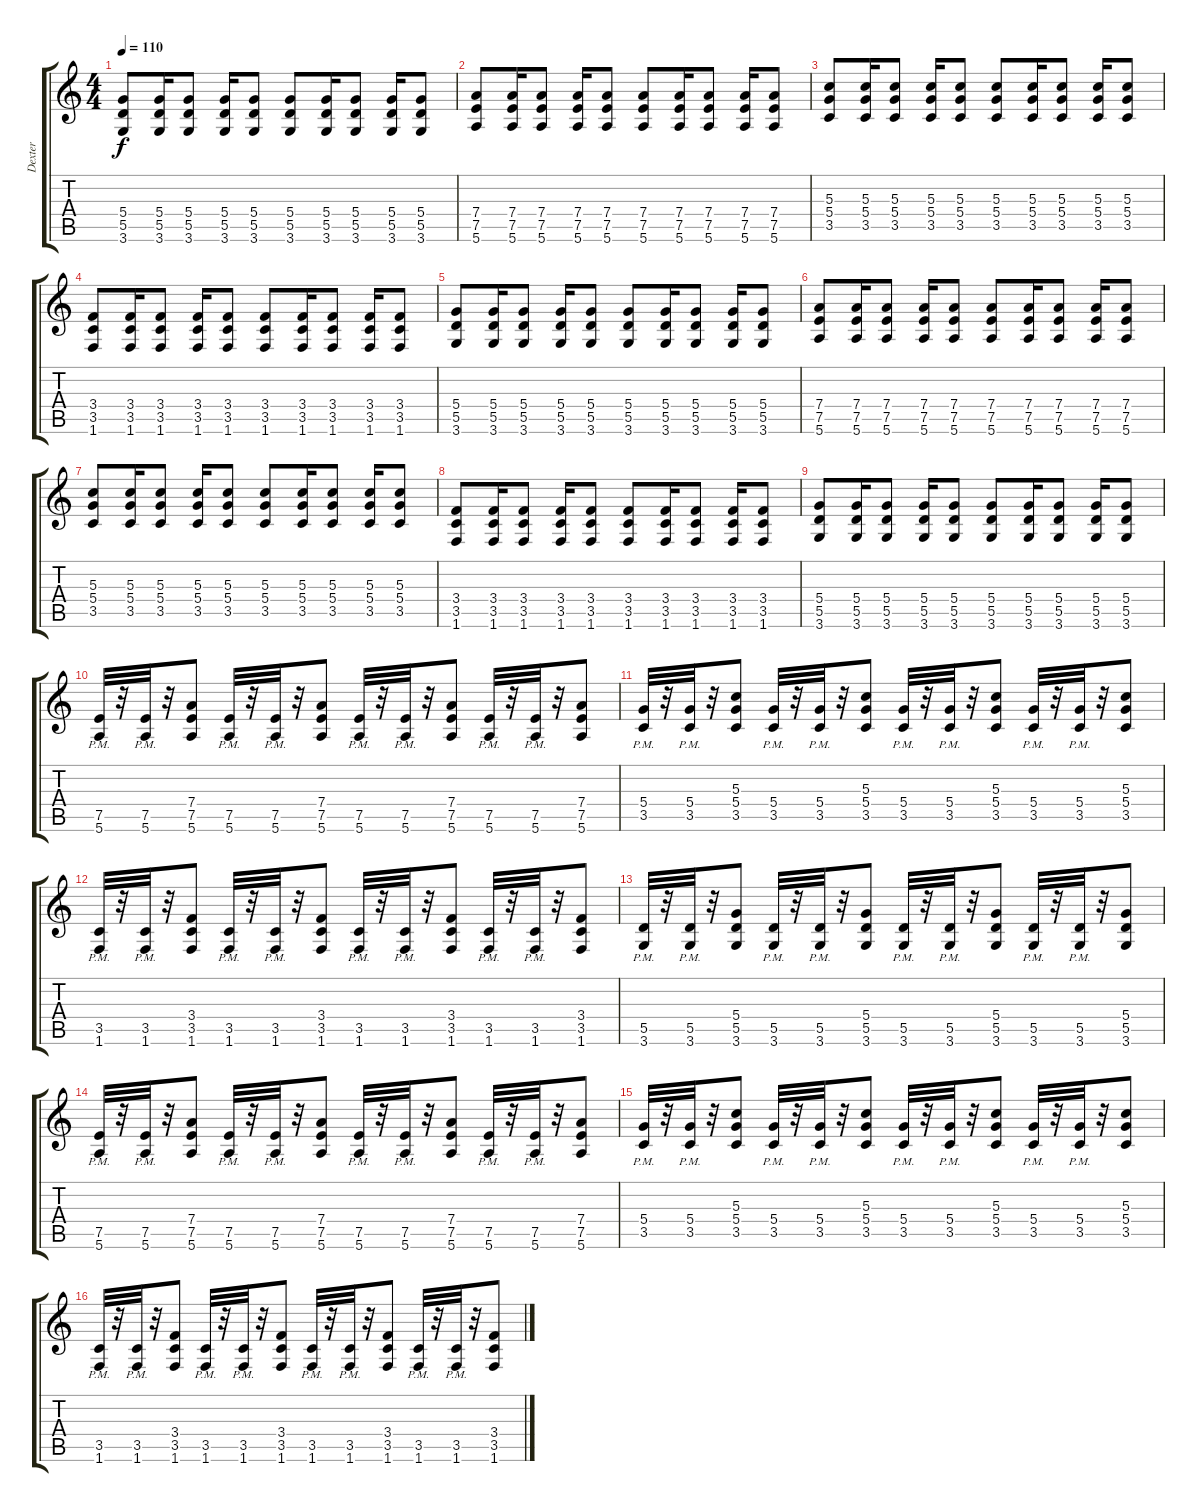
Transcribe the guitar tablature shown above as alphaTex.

\track ("Dexter" "Dexter") {instrument distortionguitar}
\staff {score tabs}
\tuning (E4 B3 G3 D3 A2 E2) {hide}
\ts (4 4)
\tempo 110
\clef g2
\ks c
(5.4 5.5 3.6).8{dy f} (5.4 5.5 3.6).16 (5.4 5.5 3.6).8 (5.4 5.5 3.6).16 (5.4 5.5 3.6).8 (5.4 5.5 3.6).8 (5.4 5.5 3.6).16 (5.4 5.5 3.6).8 (5.4 5.5 3.6).16 (5.4 5.5 3.6).8 |
(7.4 7.5 5.6).8 (7.4 7.5 5.6).16 (7.4 7.5 5.6).8 (7.4 7.5 5.6).16 (7.4 7.5 5.6).8 (7.4 7.5 5.6).8 (7.4 7.5 5.6).16 (7.4 7.5 5.6).8 (7.4 7.5 5.6).16 (7.4 7.5 5.6).8 |
(5.3 5.4 3.5).8 (5.3 5.4 3.5).16 (5.3 5.4 3.5).8 (5.3 5.4 3.5).16 (5.3 5.4 3.5).8 (5.3 5.4 3.5).8 (5.3 5.4 3.5).16 (5.3 5.4 3.5).8 (5.3 5.4 3.5).16 (5.3 5.4 3.5).8 |
(3.4 3.5 1.6).8 (3.4 3.5 1.6).16 (3.4 3.5 1.6).8 (3.4 3.5 1.6).16 (3.4 3.5 1.6).8 (3.4 3.5 1.6).8 (3.4 3.5 1.6).16 (3.4 3.5 1.6).8 (3.4 3.5 1.6).16 (3.4 3.5 1.6).8 |
(5.4 5.5 3.6).8 (5.4 5.5 3.6).16 (5.4 5.5 3.6).8 (5.4 5.5 3.6).16 (5.4 5.5 3.6).8 (5.4 5.5 3.6).8 (5.4 5.5 3.6).16 (5.4 5.5 3.6).8 (5.4 5.5 3.6).16 (5.4 5.5 3.6).8 |
(7.4 7.5 5.6).8 (7.4 7.5 5.6).16 (7.4 7.5 5.6).8 (7.4 7.5 5.6).16 (7.4 7.5 5.6).8 (7.4 7.5 5.6).8 (7.4 7.5 5.6).16 (7.4 7.5 5.6).8 (7.4 7.5 5.6).16 (7.4 7.5 5.6).8 |
(5.3 5.4 3.5).8 (5.3 5.4 3.5).16 (5.3 5.4 3.5).8 (5.3 5.4 3.5).16 (5.3 5.4 3.5).8 (5.3 5.4 3.5).8 (5.3 5.4 3.5).16 (5.3 5.4 3.5).8 (5.3 5.4 3.5).16 (5.3 5.4 3.5).8 |
(3.4 3.5 1.6).8 (3.4 3.5 1.6).16 (3.4 3.5 1.6).8 (3.4 3.5 1.6).16 (3.4 3.5 1.6).8 (3.4 3.5 1.6).8 (3.4 3.5 1.6).16 (3.4 3.5 1.6).8 (3.4 3.5 1.6).16 (3.4 3.5 1.6).8 |
(5.4 5.5 3.6).8 (5.4 5.5 3.6).16 (5.4 5.5 3.6).8 (5.4 5.5 3.6).16 (5.4 5.5 3.6).8 (5.4 5.5 3.6).8 (5.4 5.5 3.6).16 (5.4 5.5 3.6).8 (5.4 5.5 3.6).16 (5.4 5.5 3.6).8 |
(7.5{pm} 5.6{pm}).32 r.32 (7.5{pm} 5.6{pm}).32 r.32 (7.4 7.5 5.6).8 (7.5{pm} 5.6{pm}).32 r.32 (7.5{pm} 5.6{pm}).32 r.32 (7.4 7.5 5.6).8 (7.5{pm} 5.6{pm}).32 r.32 (7.5{pm} 5.6{pm}).32 r.32 (7.4 7.5 5.6).8 (7.5{pm} 5.6{pm}).32 r.32 (7.5{pm} 5.6{pm}).32 r.32 (7.4 7.5 5.6).8 |
(5.4 3.5{pm}).32 r.32 (5.4 3.5{pm}).32 r.32 (5.3 5.4 3.5).8 (5.4 3.5{pm}).32 r.32 (5.4 3.5{pm}).32 r.32 (5.3 5.4 3.5).8 (5.4 3.5{pm}).32 r.32 (5.4 3.5{pm}).32 r.32 (5.3 5.4 3.5).8 (5.4 3.5{pm}).32 r.32 (5.4 3.5{pm}).32 r.32 (5.3 5.4 3.5).8 |
(3.5{pm} 1.6{pm}).32 r.32 (3.5 1.6{pm}).32 r.32 (3.4 3.5 1.6).8 (3.5{pm} 1.6{pm}).32 r.32 (3.5{pm} 1.6{pm}).32 r.32 (3.4 3.5 1.6).8 (3.5{pm} 1.6{pm}).32 r.32 (3.5{pm} 1.6{pm}).32 r.32 (3.4 3.5 1.6).8 (3.5{pm} 1.6{pm}).32 r.32 (3.5{pm} 1.6{pm}).32 r.32 (3.4 3.5 1.6).8 |
(5.5{pm} 3.6{pm}).32 r.32 (5.5{pm} 3.6{pm}).32 r.32 (5.4 5.5 3.6).8 (5.5{pm} 3.6{pm}).32 r.32 (5.5{pm} 3.6{pm}).32 r.32 (5.4 5.5 3.6).8 (5.5{pm} 3.6{pm}).32 r.32 (5.5{pm} 3.6{pm}).32 r.32 (5.4 5.5 3.6).8 (5.5{pm} 3.6{pm}).32 r.32 (5.5{pm} 3.6{pm}).32 r.32 (5.4 5.5 3.6).8 |
(7.5{pm} 5.6{pm}).32 r.32 (7.5{pm} 5.6{pm}).32 r.32 (7.4 7.5 5.6).8 (7.5{pm} 5.6{pm}).32 r.32 (7.5{pm} 5.6{pm}).32 r.32 (7.4 7.5 5.6).8 (7.5{pm} 5.6{pm}).32 r.32 (7.5{pm} 5.6{pm}).32 r.32 (7.4 7.5 5.6).8 (7.5{pm} 5.6{pm}).32 r.32 (7.5{pm} 5.6{pm}).32 r.32 (7.4 7.5 5.6).8 |
(5.4 3.5{pm}).32 r.32 (5.4 3.5{pm}).32 r.32 (5.3 5.4 3.5).8 (5.4 3.5{pm}).32 r.32 (5.4 3.5{pm}).32 r.32 (5.3 5.4 3.5).8 (5.4 3.5{pm}).32 r.32 (5.4 3.5{pm}).32 r.32 (5.3 5.4 3.5).8 (5.4 3.5{pm}).32 r.32 (5.4 3.5{pm}).32 r.32 (5.3 5.4 3.5).8 |
(3.5{pm} 1.6{pm}).32 r.32 (3.5 1.6{pm}).32 r.32 (3.4 3.5 1.6).8 (3.5{pm} 1.6{pm}).32 r.32 (3.5{pm} 1.6{pm}).32 r.32 (3.4 3.5 1.6).8 (3.5{pm} 1.6{pm}).32 r.32 (3.5{pm} 1.6{pm}).32 r.32 (3.4 3.5 1.6).8 (3.5{pm} 1.6{pm}).32 r.32 (3.5{pm} 1.6{pm}).32 r.32 (3.4 3.5 1.6).8
